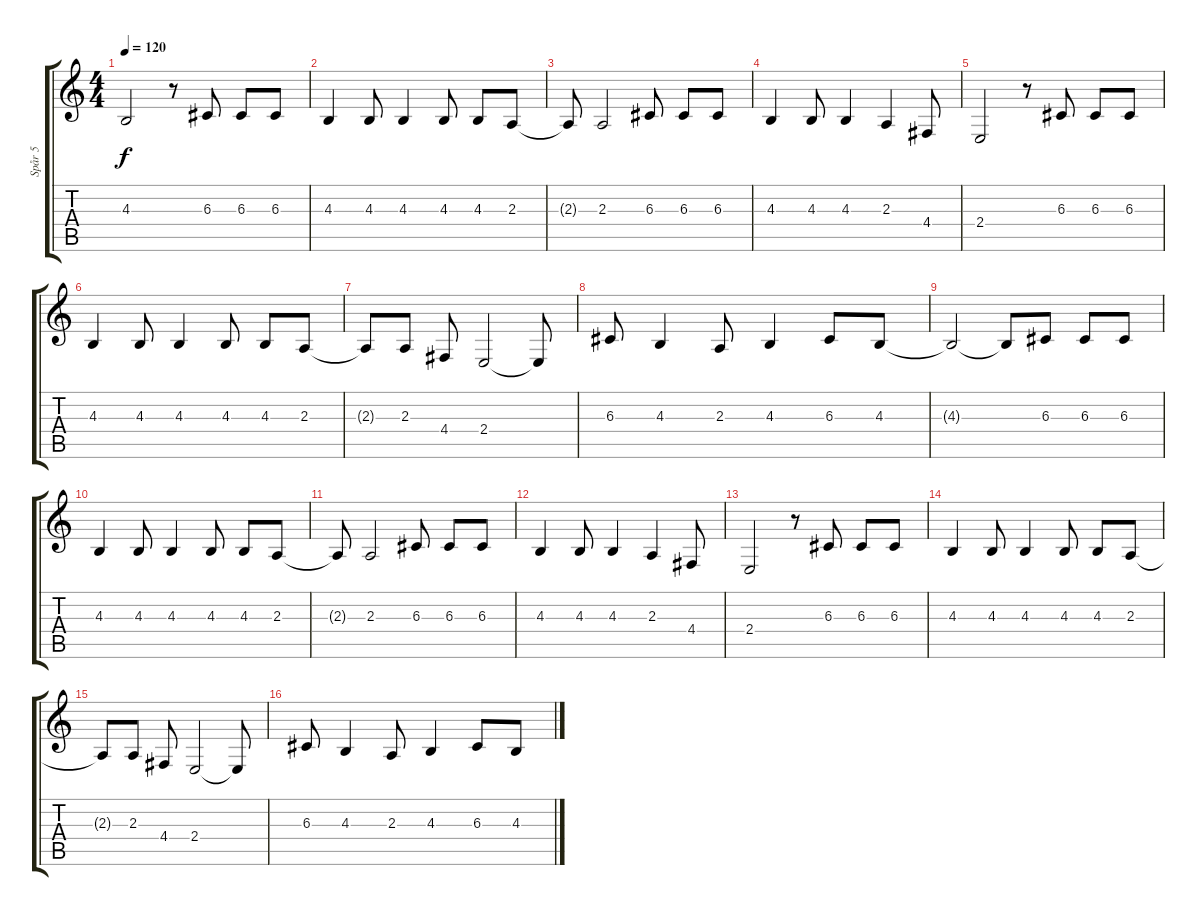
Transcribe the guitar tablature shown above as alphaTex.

\track ("Spår 5" "Spår 5") {instrument lead6voice}
\staff {score tabs}
\tuning (E4 B3 G3 D3 A2 E2) {hide}
\ts (4 4)
\tempo 120
\clef g2
\ks c
4.3{t}.2{dy f} r.8 6.3.8 6.3.8 6.3.8 |
4.3.4 4.3.8 4.3.4 4.3.8 4.3.8 2.3.8 |
2.3{t}.8 2.3.2 6.3.8 6.3.8 6.3.8 |
4.3.4 4.3.8 4.3.4 2.3.4 4.4.8 |
2.4.2 r.8 6.3.8 6.3.8 6.3.8 |
4.3.4 4.3.8 4.3.4 4.3.8 4.3.8 2.3.8 |
2.3{t}.8 2.3.8 4.4.8 2.4.2 2.4{t}.8 |
6.3.8 4.3.4 2.3.8 4.3.4 6.3.8 4.3.8 |
4.3{t}.2 4.3{t}.8 6.3.8 6.3.8 6.3.8 |
4.3.4 4.3.8 4.3.4 4.3.8 4.3.8 2.3.8 |
2.3{t}.8 2.3.2 6.3.8 6.3.8 6.3.8 |
4.3.4 4.3.8 4.3.4 2.3.4 4.4.8 |
2.4.2 r.8 6.3.8 6.3.8 6.3.8 |
4.3.4 4.3.8 4.3.4 4.3.8 4.3.8 2.3.8 |
2.3{t}.8 2.3.8 4.4.8 2.4.2 2.4{t}.8 |
6.3.8 4.3.4 2.3.8 4.3.4 6.3.8 4.3.8
